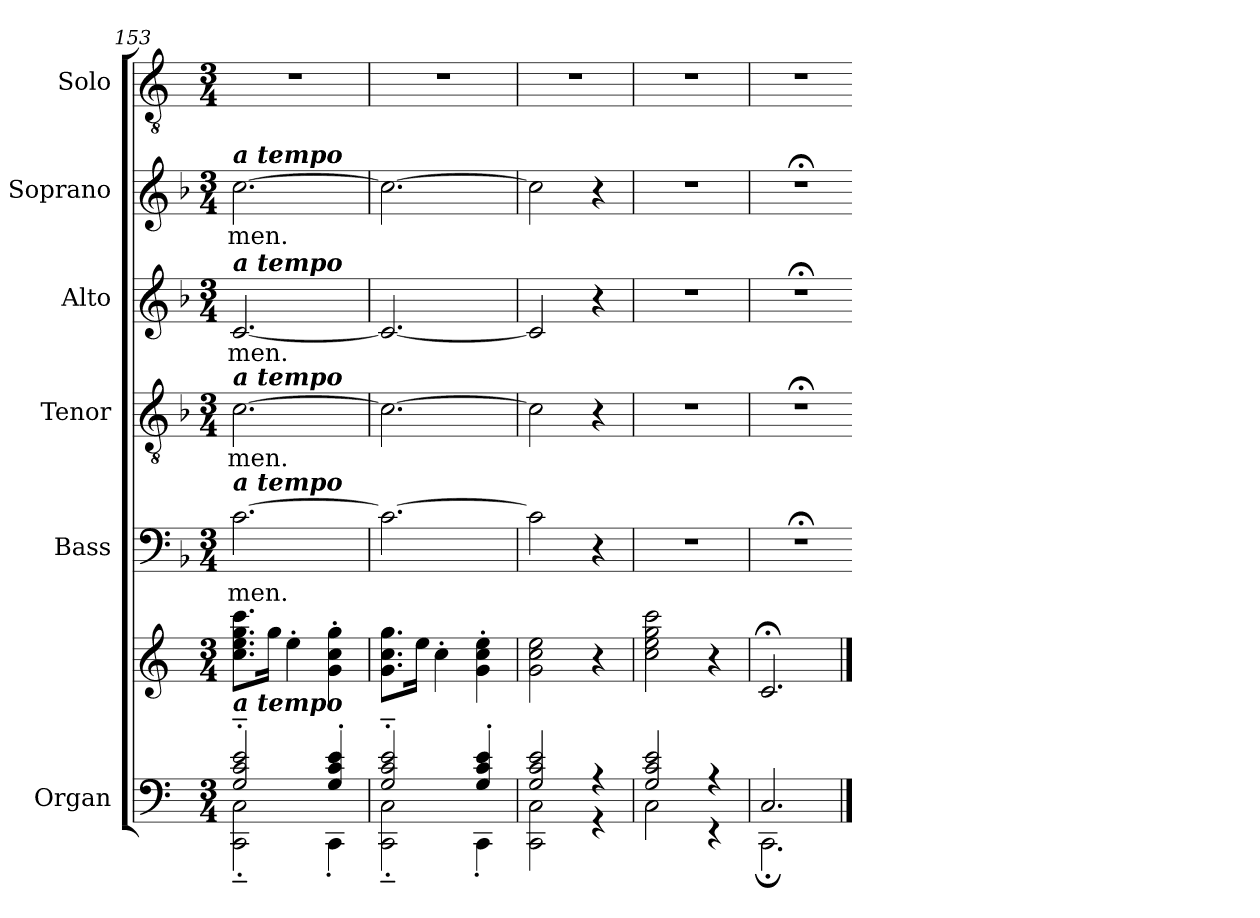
**kern	**kern	**kern	**text	**kern	**text	**kern	**text	**kern	**text	**kern
*part6	*part6	*part5	*part5	*part4	*part4	*part3	*part3	*part2	*part2	*part1
*staff7	*staff6	*staff5	*staff5	*staff4	*staff4	*staff3	*staff3	*staff2	*staff2	*staff1
*I"Organ	*	*I"Bass	*	*I"Tenor	*	*I"Alto	*	*I"Soprano	*	*I"Solo
*	*	*I'B	*	*I'T	*	*I'A	*	*I'S	*	*
*clefF4	*clefG2	*clefF4	*	*clefGv2	*	*clefG2	*	*clefG2	*	*clefGv2
*k[]	*k[]	*k[b-]	*	*k[b-]	*	*k[b-]	*	*k[b-]	*	*k[]
*C:	*C:	*F:	*	*F:	*	*F:	*	*F:	*	*C:
*M3/4	*M3/4	*M3/4	*	*M3/4	*	*M3/4	*	*M3/4	*	*M3/4
=153	=153	=153	=153	=153	=153	=153	=153	=153	=153	=153
*^	*	*	*	*	*	*	*	*	*	*
!	!	!	!	!	!	!	!	!	!LO:TX:a:Bi:t=a tempo	!	!
!	!	!	!	!	!	!	!LO:TX:a:Bi:t=a tempo	!	!	!	!
!	!	!	!	!	!LO:TX:a:Bi:t=a tempo	!	!	!	!	!	!
!	!	!	!LO:TX:a:Bi:t=a tempo	!	!	!	!	!	!	!	!
!LO:TX:a:Bi:t=a tempo	!	!	!	!	!	!	!	!	!	!	!
!	!	!	!	!LO:LY:b	!	!LO:LY:b	!	!LO:LY:b	!	!LO:LY:b	!
2G/'~ 2c/'~ 2e/'~	2CC\'~ 2C\'~	8.cc 8.ee 8.gg 8.cccL	[2.c	men.	[2.c	men.	[2.c	men.	[2.cc	men.	2.r
.	.	16ggJ	.	.	.	.	.	.	.	.	.
.	.	4ee'	.	.	.	.	.	.	.	.	.
4G/' 4c/' 4e/'	4CC'\	4g' 4cc' 4gg'	.	.	.	.	.	.	.	.	.
=154	=154	=154	=154	=154	=154	=154	=154	=154	=154	=154	=154
2G/'~ 2c/'~ 2e/'~	2CC\'~ 2C\'~	8.g 8.cc 8.ggL	2.c_	.	2.c_	.	2.c_	.	2.cc_	.	2.r
.	.	16eeJ	.	.	.	.	.	.	.	.	.
.	.	4cc'	.	.	.	.	.	.	.	.	.
4G/' 4c/' 4e/'	4CC'\	4g' 4cc' 4ee'	.	.	.	.	.	.	.	.	.
=155	=155	=155	=155	=155	=155	=155	=155	=155	=155	=155	=155
2G/ 2c/ 2e/	2CC\ 2C\	2g 2cc 2ee	2c]	.	2c]	.	2c]	.	2cc]	.	2.r
4r	4r	4r	4r	.	4r	.	4r	.	4r	.	.
=156	=156	=156	=156	=156	=156	=156	=156	=156	=156	=156	=156
!	!	!	!LO:N:vis=1	!	!LO:N:vis=1	!	!LO:N:vis=1	!	!LO:N:vis=1	!	!
2G/ 2c/ 2e/	2C\	2cc 2ee 2gg 2ccc	2.r	.	2.r	.	2.r	.	2.r	.	2.r
4r	4r	4r	.	.	.	.	.	.	.	.	.
=157	=157	=157	=157	=157	=157	=157	=157	=157	=157	=157	=157
!	!	!	!LO:N:vis=1	!	!LO:N:vis=1	!	!LO:N:vis=1	!	!LO:N:vis=1	!	!
2.C/	2.CC;\	2.c;</	2.r;<	.	2.r;<	.	2.r;<	.	2.r;<	.	2.r
*v	*v	*	*	*	*	*	*	*	*	*	*
==	==	==	=	==	=	==	=	==	=	=
*-	*-	*-	*-	*-	*-	*-	*-	*-	*-	*-
